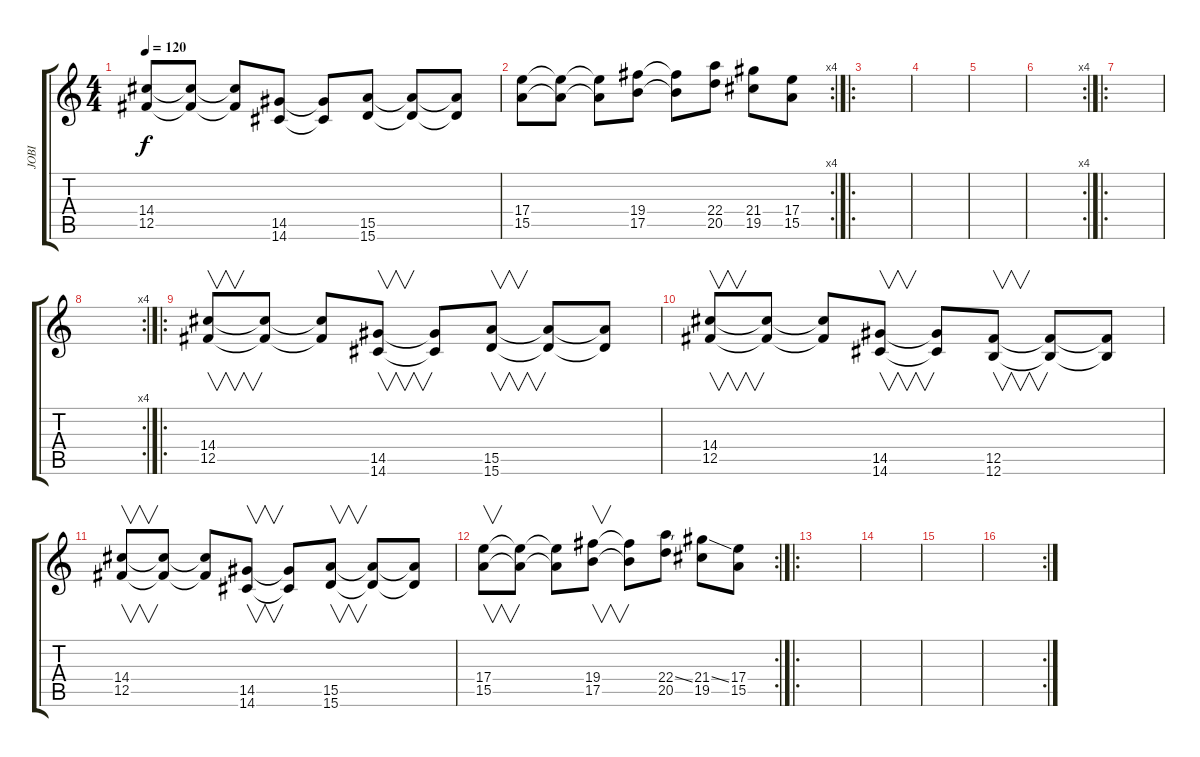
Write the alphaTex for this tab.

\track ("JOBI" "JOBI") {instrument electricguitarclean}
\staff {score tabs}
\tuning (Db4 Ab3 E3 B2 Gb2 B1) {hide}
\ts (4 4)
\tempo 120
\clef g2
\ks c
(14.4 12.5).8{dy f instrument distortionguitar} (14.4{t} 12.5{t}).8 (14.4{t} 12.5{t}).8 (14.5 14.6).8 (14.5{t} 14.6{t}).8 (15.5 15.6).8 (15.5{t} 15.6{t}).8 (15.5{t} 15.6{t}).8 |
\rc 4
(17.4 15.5).8 (17.4{t} 15.5{t}).8 (17.4{t} 15.5{t}).8 (19.4 17.5).8 (19.4{t} 17.5{t}).8 (22.4 20.5).8 (21.4 19.5).8 (17.4 15.5).8 |
\ro
|
|
|
\rc 4
|
\ro
|
\rc 4
|
\ro
(14.4 12.5).8{v volume 16 balance 8 instrument overdrivenguitar} (14.4{t} 12.5{t}).8 (14.4{t} 12.5{t}).8 (14.5 14.6).8{v} (14.5{t} 14.6{t}).8 (15.5 15.6).8{v} (15.5{t} 15.6{t}).8 (15.5{t} 15.6{t}).8 |
(14.4 12.5).8{v} (14.4{t} 12.5{t}).8 (14.4{t} 12.5{t}).8 (14.5 14.6).8{v} (14.5{t} 14.6{t}).8 (12.5 12.6).8{v} (12.5{t} 12.6{t}).8 (12.5{t} 12.6{t}).8 |
(14.4 12.5).8{v} (14.4{t} 12.5{t}).8 (14.4{t} 12.5{t}).8 (14.5 14.6).8{v} (14.5{t} 14.6{t}).8 (15.5 15.6).8{v} (15.5{t} 15.6{t}).8 (15.5{t} 15.6{t}).8 |
\rc 2
(17.4 15.5).8{v} (17.4{t} 15.5{t}).8 (17.4{t} 15.5{t}).8 (19.4 17.5).8{v} (19.4{t} 17.5{t}).8 (22.4{ss} 20.5).8 (21.4{ss} 19.5).8 (17.4 15.5).8 |
\ro
|
|
|
\rc 2
